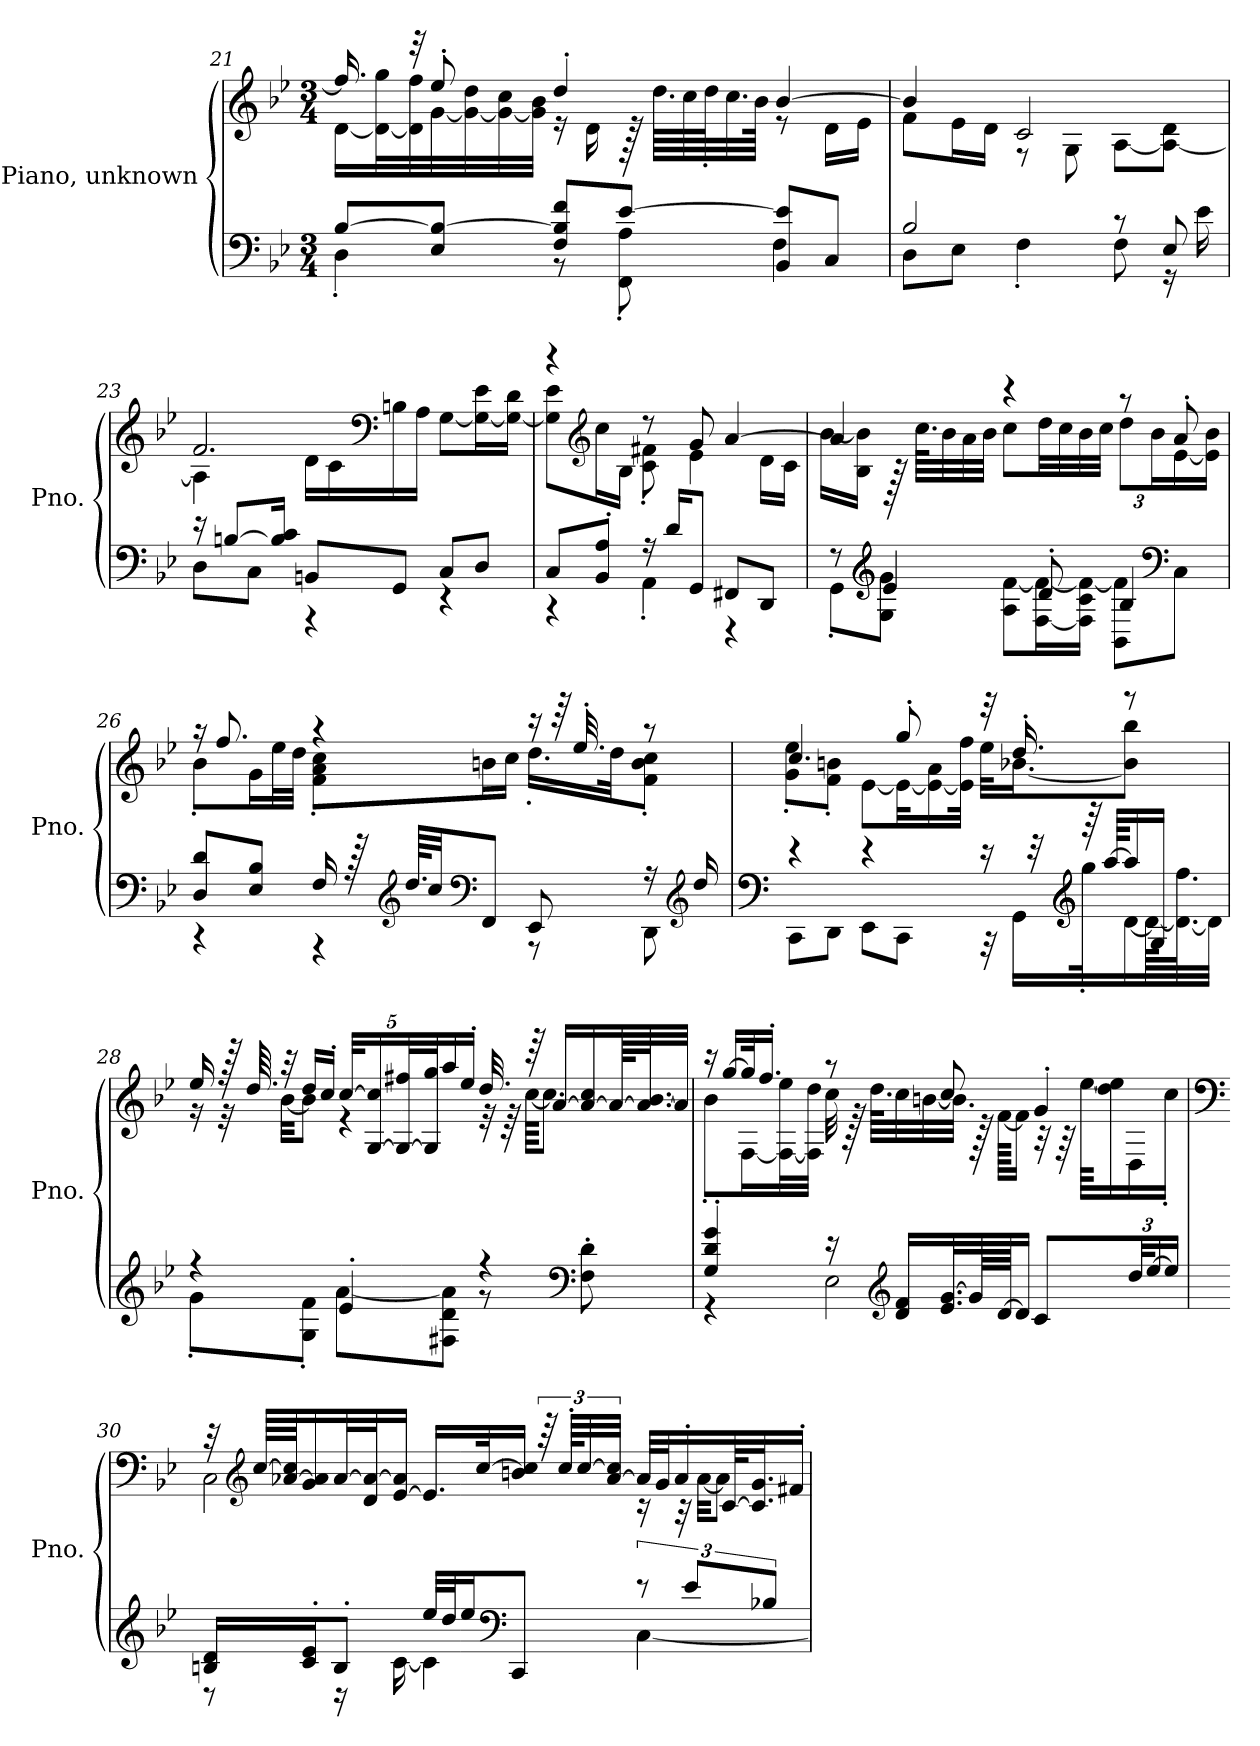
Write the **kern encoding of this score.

**kern	**kern
*part1	*part1
*staff2	*staff1
*I"Piano, unknown	*
*I'Pno.	*
!!LO:LB:g=z
*clefF4	*clefG2
*k[b-e-]	*k[b-e-]
*M3/4	*M3/4
=21	=21
*^	*^
[8B-/L	4D'\	16.ff/]	[16d\LL
.	.	.	32d\_ 32gg\L
.	.	32r	32d\] 32ff\
8E-/ 8B-/_J	.	8ee-'/	[32g\
.	.	.	32g\_ 32dd\
.	.	.	32g\_ 32cc\
.	.	.	32g\] 32b-\JJJ
8F/ 8B-/] 8f/L	8r	4dd'/	16r
.	.	.	16d\
[8e-/J	8FF\' 8A\'	.	128r
.	.	.	64.dd\LLLL
.	.	.	64cc\
.	.	.	64dd'\J
.	.	.	32.cc\
.	.	.	64b-\JJJk
8BB-/ 8e-/]L	4F\	[4b-/	8r
8C/J	.	.	16d\LL
.	.	.	16e-\JJ
=22	=22	=22	=22
2B-/	8D\L	4b-/]	8f\L
.	8E-\J	.	16e-\L
.	.	.	16d\JJ
.	4F'\	2c/	8r
.	.	.	8G\
8r	8F\	.	[8A\L
8E-/	16r	.	8A\_ 8d\J
.	16e-\	.	.
!!LO:LB:g=z	!!
=23	=23	=23	=23
16r	8D\L	2.f/	4A\]
[8Bn/L	.	.	.
.	8C\J	.	.
16B/] 16c/Jk	.	.	.
8BBn/L	4r	.	16d\LL
.	.	.	16c\
*	*	*clefF4	*
8GG/J	.	.	16Bn\
.	.	.	16A\JJ
8C/L	4r	.	[8G\L
8D/J	.	.	16G\_ 16e-\L
.	.	.	16G\_ 16d\JJ
=24	=24	=24	=24
8C/L	4r	4r	8G\] 8e-\L
*	*	*clefG2	*
8BB-/' 8A/'J	.	.	16cc\L
.	.	.	16B-\JJ
16r	4AA'\	8r	8c\' 8f#X\'
16d/KL	.	.	.
8GG/J	.	8g/	4e-\
8FF#X/L	4r	[4a/	.
8DD/J	.	.	16d\LL
.	.	.	16c\JJ
!!LO:LB:g=z	!!
=25	=25	=25	=25
8r	8GG'\L	4a/]	[16b-\LL
.	.	.	16B-\ 16b-\]JJ
*clefG2	*	*	*
4e-/	8G\ 8g\J	.	128r
.	.	.	64.cc\KLLL
.	.	.	32b-\
.	.	.	32a\
.	.	.	32b-\JJJ
.	8A\ [8f\L	4r	8cc\L
8d'/	[16F\ 16f\_L	.	32dd\LL
.	.	.	32cc\
.	16F\] 16c\ 16f\_JJ	.	32b-\
.	.	.	32cc\JJJ
*	*	*	*Xbrackettup
4B-/	8BB-\ 8f\]L	8r	12dd\L
.	.	.	24b-\L
*clefF4	*	*	*
.	8C\J	8a'/	[16e-\
.	.	.	16e-\] 16b-\JJ
!!LO:PB:g=z	!!
=26	=26	=26	=26
8D/ 8d/L	4r	16r	8b-'\L
.	.	8.ff/	.
8E-/ 8B-/J	.	.	16g\L
.	.	.	32ee-\L
.	.	.	32dd\JJJ
16F/	4r	4r	8f\' 8a\' 8cc\'L
128r	.	.	.
*clefG2	*	*	*
64.dd/KLLL	.	.	.
32cc/JJ	.	.	.
*clefF4	*	*	*
8FF/J	.	.	16bn\L
.	.	.	16cc\JJ
8EE-/	8r	16r	16.dd'\LL
.	.	64r	.
.	.	32.ee-'/	.
.	.	.	32dd\JK
16r	8DD\	8r	8f\' 8b\' 8cc\'J
*clefG2	*	*	*
16dd/	.	.	.
!!LO:LB:g=z	!!
=27	=27	=27	=27
*clefF4	*	*	*
4r	8CC\L	4.cc/	8g\' 8ee-\'L
.	8DD\J	.	8f\' 8bn\'J
4r	8EE-\L	.	[8e-\L
.	8CC\J	8gg'/	32e-\KL_
.	.	.	16e-\_ 16a\
.	.	.	32e-\] 32ff\JJk
16r	32r	32r	32ee-\KLL
.	16GG\LL	16.dd'/	[16.b-X\J
32r	.	.	.
*clefG2	*	*	*
64r	32gg'\K	.	.
[64aa/KKLL	.	.	.
16aa/]	[16d\	8r	8b-\] 8bb-\J
16G/JJ	128d\KLL_	.	.
.	64.d\_ 64.ff\J	.	.
.	32d\JJJ]	.	.
!!LO:LB:g=z	!!
=28	=28	=28	=28
4r	8g'\L	16ee-/	16r
.	.	128r	32r
.	.	64.dd/	.
.	.	32r	[32b-\KKL
.	8G\' 8f\'J	16dd/LL	8b-\J]
.	.	16cc'/JJ	.
4e-'/	[8a\L	[40cc/KLL	4r
.	.	[20G/ 20cc/]	.
.	.	40G/_ 40ff#X/L	.
.	.	40G/] 40gg/J	.
.	8F#X\ 8d\ 8a\]J	16aa/	.
.	.	16ee-'/JJ	.
4r	8r	32.dd/	32r
.	.	.	64r
.	.	64r	[64cc\KKKL
.	.	[16a/LL	8.cc\J]
*clefF4	*	*	*
.	8F#\' 8d\'	16a/_ 16cc/	.
.	.	128a/KLL_	.
.	.	64.a/_ 64.b-/J	.
.	.	32a/JJJ]	.
!!LO:LB:g=z	!!
=29	=29	=29	=29
4G/' 4d/' 4g/'	4r	16r	8b-'\L
.	.	[16gg/LL	.
.	.	32gg/K]	[16F\L
.	.	16.ff'/JJ	.
.	.	.	32F\_ 32ee-\L
.	.	.	32F\] 32dd\JJJ
16r	2E-\	8r	32cc\
.	.	.	128r
.	.	.	64.dd\KLLL
*clefG2	*	*	*
16d/ 16f/LL	.	.	32cc\
.	.	.	[32bn\
32.e-/ [32.g/L	.	8cc/	32.b\JJJ]
128g/LL]	.	.	128r
[128d/JJJ	.	.	[128f\KKKLL
16d/JJ]	.	.	16f\JJ]
8c/L	.	4g'/	32r
.	.	.	64r
.	.	.	[64ee-\KKLL
.	.	.	16dd\ 16ee-\]
*Xbrackettup	*	*	*
48dd/KL	.	.	16D\
[24ee-/	.	.	.
16ee-/JJ]	.	.	16cc'\JJ
!!LO:LB:g=z	!!
=30	=30	=30	=30
*	*	*clefF4	*
16Bn/ 16d/LL	8r	32r	2C\
*	*	*clefG2	*
.	.	[64cc/LLLL	.
.	.	[64a-X/ 64cc/]JJ	.
16c/' 16e-/'J	.	16g/ 16a-/]	.
8B'/J	16r	[32a-/L	.
.	.	32d/ 32a-/_J	.
.	[16c\	[16e-/ 16a-/]JJ	.
32ee-/LLL	4c\]	16.e-/LL]	.
32dd/J	.	.	.
16ee-/J	.	.	.
.	.	[32cc/K	.
*clefF4	*	*	*
8CC/J	.	16bn/ 16cc/]JJ	.
*	*	*brackettup	*
.	.	96r	.
.	.	96cc'/KLLL	.
.	.	[48cc/	.
.	.	[48a-/ 48cc/]JJJ	.
*brackettup	*	*	*
12r	[4C\	32a-/LLL]	16r
.	.	32g/J	.
.	.	16a-'/	32r
12e-/L	.	.	.
.	.	.	[32a-\KKL
.	.	[64c/KL	8a-\J]
.	.	32.c/] 32.g/J	.
12B-X/J	.	.	.
.	.	16f#X'/JJ	.
*v	*v	*	*
*	*v	*v
=	=
*-	*-
